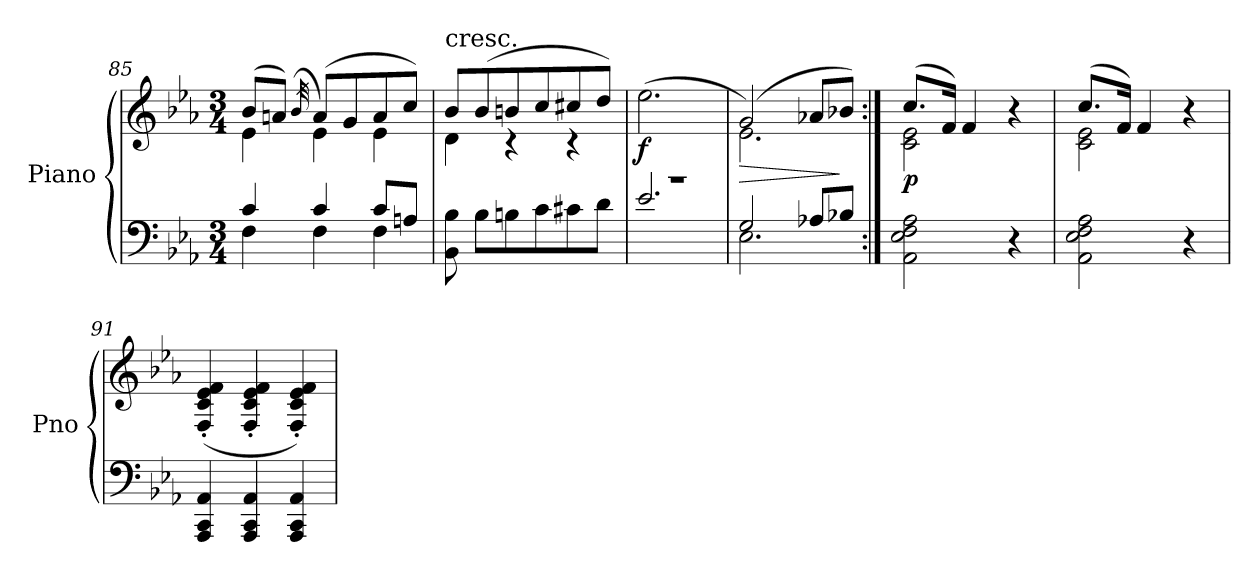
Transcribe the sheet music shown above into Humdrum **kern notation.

**kern	**kern	**dynam
*part1	*part1	*part1
*staff2	*staff1	*staff1/2
*I"Piano	*	*
*I'Pno	*	*
*clefF4	*clefG2	*
*k[b-e-a-]	*k[b-e-a-]	*
*E-:	*E-:	*
*M3/4	*M3/4	*
=85	=85	=85
*^	*^	*
4c/	4F\	(>8b-/L	4e-\	.
.	.	8an/J)	.	.
.	.	(<32qb-/	.	.
4c/	4F\	(>8a/L)	4e-\	.
.	.	8g/	.	.
8c/L	4F\	8a/	4e-\	.
8An/J	.	8cc/J)	.	.
*v	*v	*	*	*
!!LO:LB:g=z	!!
=86	=86	=86	=86
!	!LO:TX:a:t=cresc.	!	!
8BB-\ 8B-\	8b-/L	4d\	.
8B-\L	(>8b-/	.	.
8Bn\	8bn/	4r	.
8c\	8cc/	.	.
8c#X\	8cc#X/	4r	.
8d\J	8dd/J)	.	.
*	*v	*v	*
=87	=87	=87
*^	*	*
!	!	!	!LO:DY:b
2.r	2.e-/	(>2.ee-\	f
=88	=88	=88	=88
!	!	!	!LO:HP:b
*	*	*^	*
2G/	2.E-\	(>2g/)	2.e-\	>
8A-X/L	.	8a-X/L	.	.
8B-X/J	.	8b-X/J)	.	]
*v	*v	*	*	*
=89:|!	=89:|!	=89:|!	=89:|!
!	!	!	!LO:DY:b
2AA-\ 2E-\ 2F\ 2A-\	(>8.cc/L	2c\ 2e-\	p
.	16f/Jk)	.	.
.	4f/	.	.
4r	4r	4ryy	.
=90	=90	=90	=90
2AA-\ 2E-\ 2F\ 2A-\	(>8.cc/L	2c\ 2e-\	.
.	16f/Jk)	.	.
.	4f/	.	.
4r	4r	4ryy	.
=91	=91	=91	=91
!	!LO:TX:a:B:t=ritard.	!	!
*	*v	*v	*
4AAA-/ 4CC/ 4AA-/	(<4F/' 4c/' 4e-/' 4f/'	.
4AAA-/ 4CC/ 4AA-/	4F/' 4c/' 4e-/' 4f/'	.
4AAA-/ 4CC/ 4AA-/	4F/' 4c/' 4e-/' 4f/')	.
=	=	=
*-	*-	*-
